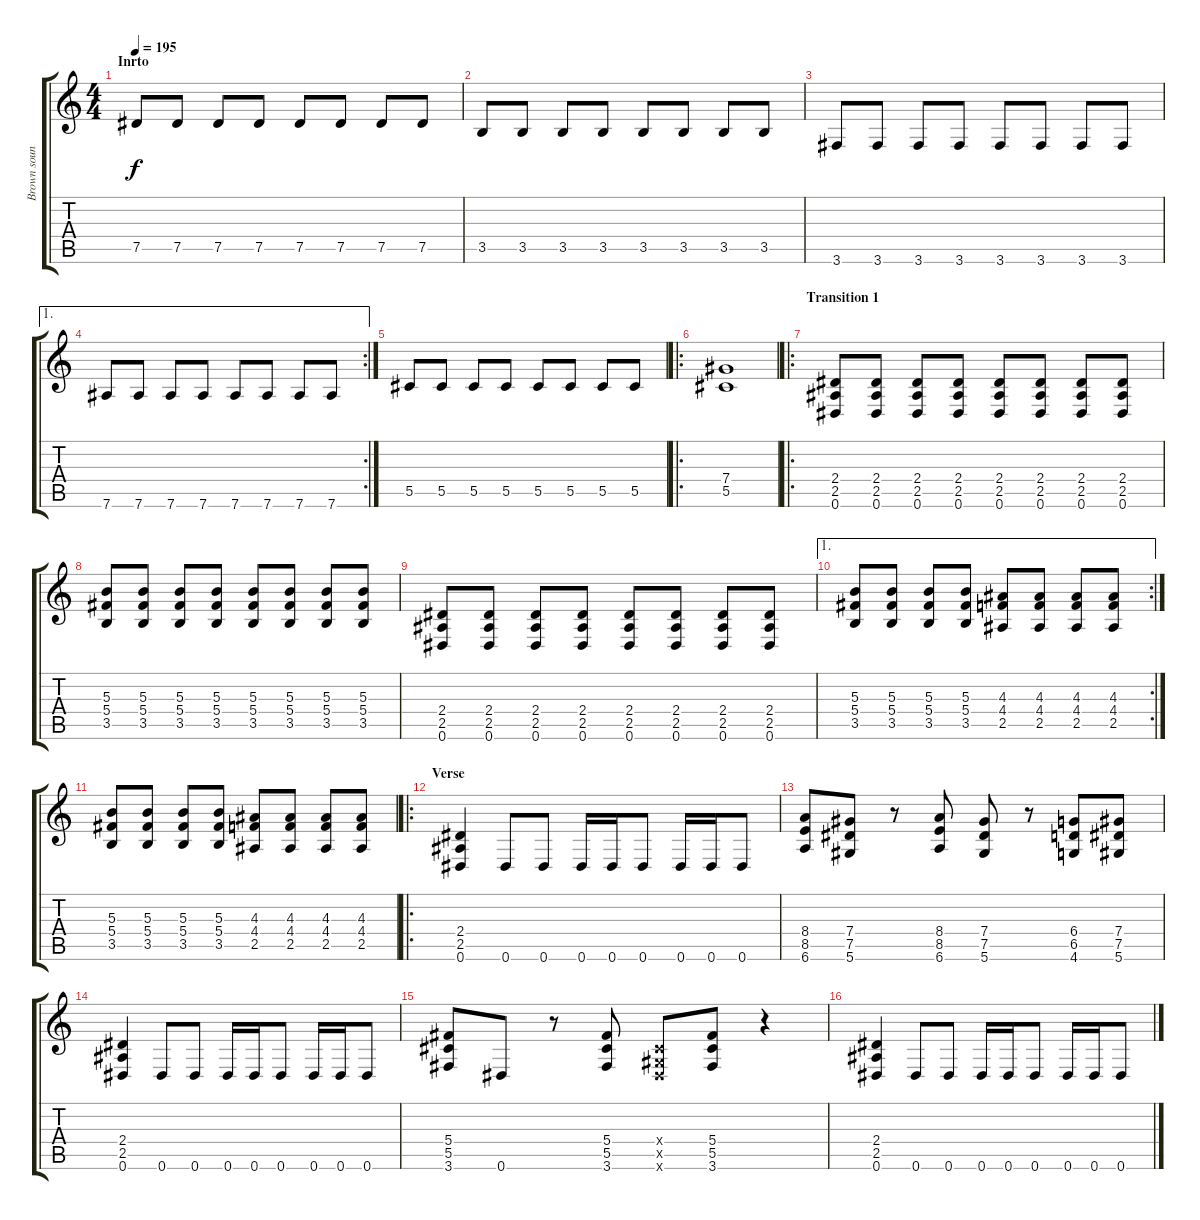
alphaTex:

\track ("Brown sound" "Brown soun") {instrument distortionguitar}
\staff {score tabs}
\tuning (Eb4 Bb3 Gb3 Db3 Ab2 Eb2) {hide}
\ts (4 4)
\section ("" "Inrto")
\tempo 195
\clef g2
\ks c
7.5.8{dy f volume 16 instrument electricguitarmuted} 7.5.8 7.5.8 7.5.8 7.5.8 7.5.8 7.5.8 7.5.8 |
3.5.8 3.5.8 3.5.8 3.5.8 3.5.8 3.5.8 3.5.8 3.5.8 |
3.6.8 3.6.8 3.6.8 3.6.8 3.6.8 3.6.8 3.6.8 3.6.8 |
\ae 1
\rc 2
7.6.8 7.6.8 7.6.8 7.6.8 7.6.8 7.6.8 7.6.8 7.6.8 |
5.5.8 5.5.8 5.5.8 5.5.8 5.5.8 5.5.8 5.5.8 5.5.8 |
\ro
(7.4 5.5).1{volume 13 instrument distortionguitar} |
\ro
\section ("" "Transition 1")
(2.4 2.5 0.6).8 (2.4 2.5 0.6).8 (2.4 2.5 0.6).8 (2.4 2.5 0.6).8 (2.4 2.5 0.6).8 (2.4 2.5 0.6).8 (2.4 2.5 0.6).8 (2.4 2.5 0.6).8 |
(5.3 5.4 3.5).8 (5.3 5.4 3.5).8 (5.3 5.4 3.5).8 (5.3 5.4 3.5).8 (5.3 5.4 3.5).8 (5.3 5.4 3.5).8 (5.3 5.4 3.5).8 (5.3 5.4 3.5).8 |
(2.4 2.5 0.6).8 (2.4 2.5 0.6).8 (2.4 2.5 0.6).8 (2.4 2.5 0.6).8 (2.4 2.5 0.6).8 (2.4 2.5 0.6).8 (2.4 2.5 0.6).8 (2.4 2.5 0.6).8 |
\ae 1
\rc 2
(5.3 5.4 3.5).8 (5.3 5.4 3.5).8 (5.3 5.4 3.5).8 (5.3 5.4 3.5).8 (4.3 4.4 2.5).8 (4.3 4.4 2.5).8 (4.3 4.4 2.5).8 (4.3 4.4 2.5).8 |
(5.3 5.4 3.5).8 (5.3 5.4 3.5).8 (5.3 5.4 3.5).8 (5.3 5.4 3.5).8 (4.3 4.4 2.5).8 (4.3 4.4 2.5).8 (4.3 4.4 2.5).8 (4.3 4.4 2.5).8 |
\ro
\section ("" "Verse")
(2.4 2.5 0.6).4{volume 16 instrument distortionguitar} 0.6.8 0.6.8 0.6.16 0.6.16 0.6.8 0.6.16 0.6.16 0.6.8 |
(8.4 8.5 6.6).8 (7.4 7.5 5.6).8 r.8 (8.4 8.5 6.6).8 (7.4 7.5 5.6).8 r.8 (6.4 6.5 4.6).8 (7.4 7.5 5.6).8 |
(2.4 2.5 0.6).4{volume 16 instrument distortionguitar} 0.6.8 0.6.8 0.6.16 0.6.16 0.6.8 0.6.16 0.6.16 0.6.8 |
(5.4 5.5 3.6).8 0.6.8 r.8 (5.4 5.5 3.6).8 (0.4{x} 0.5{x} 0.6{x}).8 (5.4 5.5 3.6).8 r.4 |
(2.4 2.5 0.6).4{volume 16 instrument distortionguitar} 0.6.8 0.6.8 0.6.16 0.6.16 0.6.8 0.6.16 0.6.16 0.6.8
